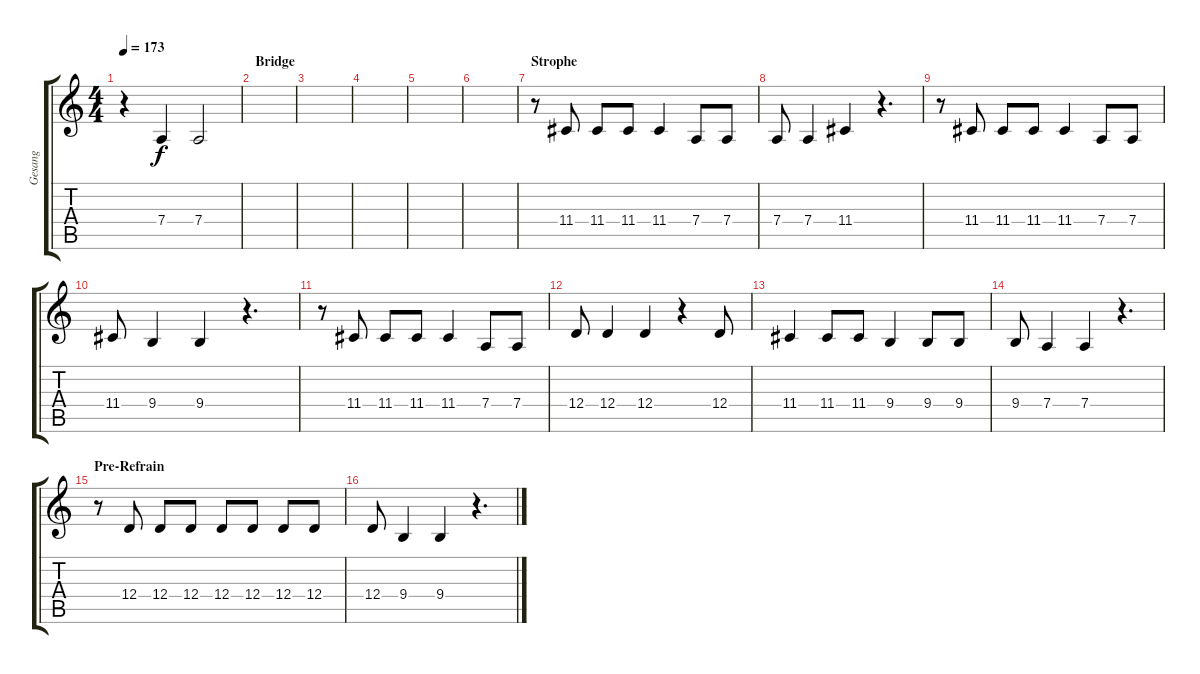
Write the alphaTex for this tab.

\track ("Gesang" "Gesang") {instrument lead6voice}
\staff {score tabs}
\tuning (E4 B3 G3 D3 A2 E2) {hide}
\ts (4 4)
\tempo 173
\clef g2
\ks c
r.4{dy f} 7.4.4 7.4.2 |
\section ("" "Bridge")
|
|
|
|
|
\section ("" "Strophe")
r.8 11.4.8 11.4.8 11.4.8 11.4.4 7.4.8 7.4.8 |
7.4.8 7.4.4 11.4.4 r.4{d} |
r.8 11.4.8 11.4.8 11.4.8 11.4.4 7.4.8 7.4.8 |
11.4.8 9.4.4 9.4.4 r.4{d} |
r.8 11.4.8 11.4.8 11.4.8 11.4.4 7.4.8 7.4.8 |
12.4.8 12.4.4 12.4.4 r.4 12.4.8 |
11.4.4 11.4.8 11.4.8 9.4.4 9.4.8 9.4.8 |
9.4.8 7.4.4 7.4.4 r.4{d} |
\section ("" "Pre-Refrain")
r.8 12.4.8 12.4.8 12.4.8 12.4.8 12.4.8 12.4.8 12.4.8 |
12.4.8 9.4.4 9.4.4 r.4{d}
